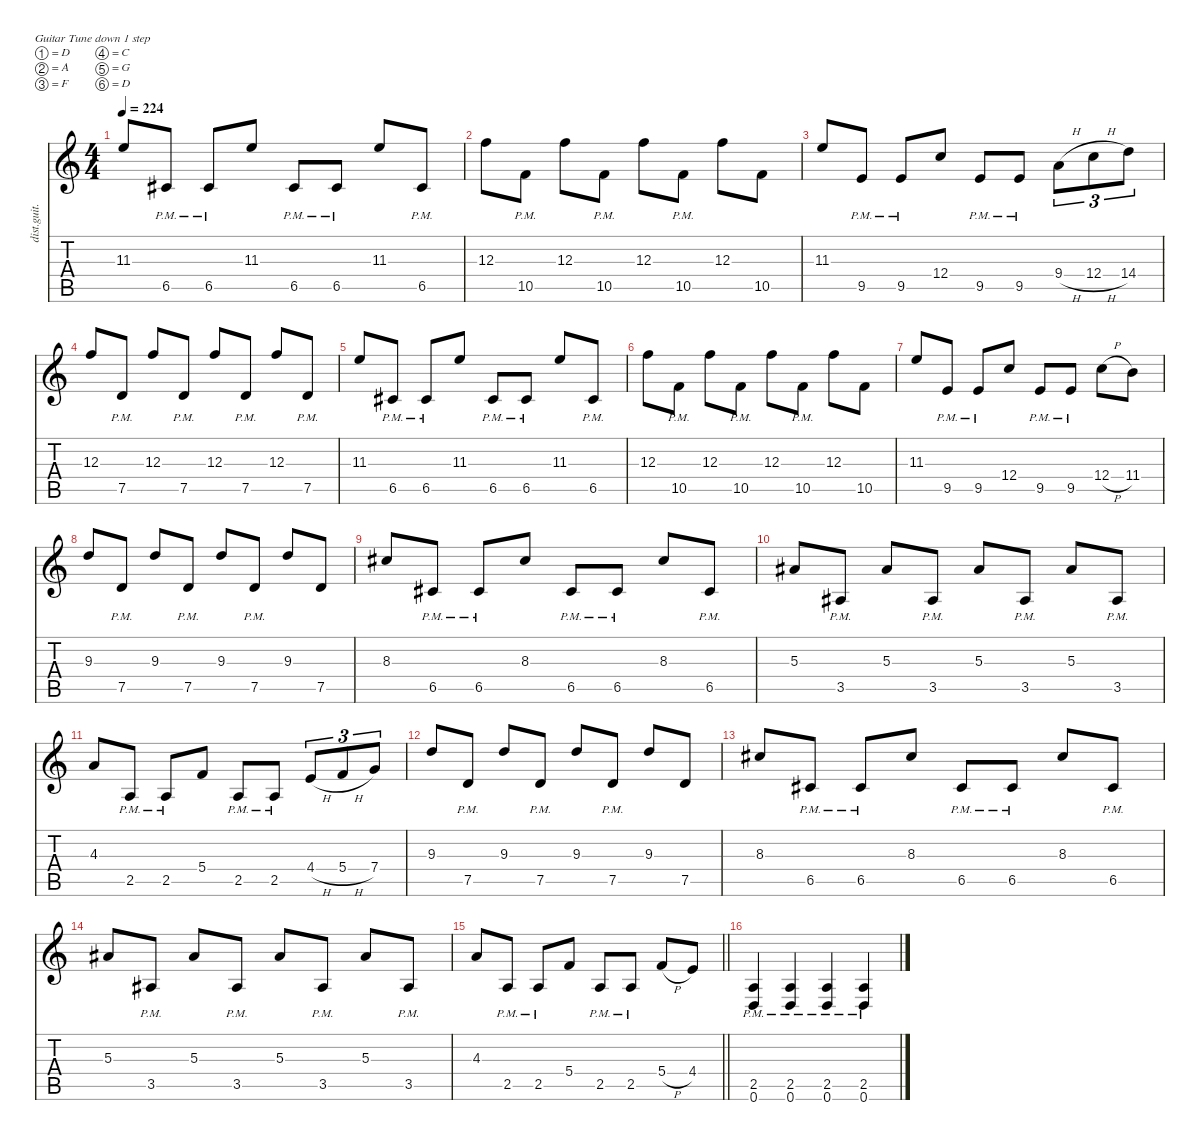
\defaultSystemsLayout 4
\hideDynamics
\bracketExtendMode nobrackets
\otherSystemsTrackNameOrientation horizontal
\track ("Right Guitar" "dist.guit.") {instrument distortionguitar}
\staff {score tabs}
\tuning (D4 A3 F3 C3 G2 D2)
\ts (4 4)
\tempo 224
\clef g2
\ks c
11.3.8{dy f beam Up} 6.5{pm acc #}.8{beam Up} 6.5{pm acc #}.8{beam Up} 11.3.8{beam Up} 6.5{pm acc #}.8{beam Up} 6.5{pm acc #}.8{beam Up} 11.3.8{beam Up} 6.5{pm acc #}.8{beam Up} |
12.3.8{beam Down} 10.5{pm}.8{beam Down} 12.3.8{beam Down} 10.5{pm}.8{beam Down} 12.3.8{beam Down} 10.5{pm}.8{beam Down} 12.3.8{beam Down} 10.5.8{beam Down} |
11.3.8{beam Up} 9.5{pm}.8{beam Up} 9.5{pm}.8{beam Up} 12.4.8{beam Up} 9.5{pm}.8{beam Up} 9.5{pm}.8{beam Up} 9.4{h}.8{tu (3 2) beam Down} 12.4{h}.8{tu (3 2) beam Down} 14.4.8{tu (3 2) beam Down} |
12.3.8{beam Up} 7.5{pm}.8{beam Up} 12.3.8{beam Up} 7.5{pm}.8{beam Up} 12.3.8{beam Up} 7.5{pm}.8{beam Up} 12.3.8{beam Up} 7.5{pm}.8{beam Up} |
11.3.8{beam Up} 6.5{pm acc #}.8{beam Up} 6.5{pm acc #}.8{beam Up} 11.3.8{beam Up} 6.5{pm acc #}.8{beam Up} 6.5{pm acc #}.8{beam Up} 11.3.8{beam Up} 6.5{pm acc #}.8{beam Up} |
12.3.8{beam Down} 10.5{pm}.8{beam Down} 12.3.8{beam Down} 10.5{pm}.8{beam Down} 12.3.8{beam Down} 10.5{pm}.8{beam Down} 12.3.8{beam Down} 10.5.8{beam Down} |
11.3.8{beam Up} 9.5{pm}.8{beam Up} 9.5{pm}.8{beam Up} 12.4.8{beam Up} 9.5{pm}.8{beam Up} 9.5{pm}.8{beam Up} 12.4{h}.8{beam Down} 11.4.8{beam Down} |
9.3.8{beam Up} 7.5{pm}.8{beam Up} 9.3.8{beam Up} 7.5{pm}.8{beam Up} 9.3.8{beam Up} 7.5{pm}.8{beam Up} 9.3.8{beam Up} 7.5.8{beam Up} |
8.3{acc #}.8{beam Up} 6.5{pm acc #}.8{beam Up} 6.5{pm acc #}.8{beam Up} 8.3{acc #}.8{beam Up} 6.5{pm acc #}.8{beam Up} 6.5{pm acc #}.8{beam Up} 8.3{acc #}.8{beam Up} 6.5{pm acc #}.8{beam Up} |
5.3{acc #}.8{beam Up} 3.5{pm acc #}.8{beam Up} 5.3{acc #}.8{beam Up} 3.5{pm acc #}.8{beam Up} 5.3{acc #}.8{beam Up} 3.5{pm acc #}.8{beam Up} 5.3{acc #}.8{beam Up} 3.5{pm acc #}.8{beam Up} |
4.3.8{beam Up} 2.5{pm}.8{beam Up} 2.5{pm}.8{beam Up} 5.4.8{beam Up} 2.5{pm}.8{beam Up} 2.5{pm}.8{beam Up} 4.4{h}.8{tu (3 2) beam Up} 5.4{h}.8{tu (3 2) beam Up} 7.4.8{tu (3 2) beam Up} |
9.3.8{beam Up} 7.5{pm}.8{beam Up} 9.3.8{beam Up} 7.5{pm}.8{beam Up} 9.3.8{beam Up} 7.5{pm}.8{beam Up} 9.3.8{beam Up} 7.5.8{beam Up} |
8.3{acc #}.8{beam Up} 6.5{pm acc #}.8{beam Up} 6.5{pm acc #}.8{beam Up} 8.3{acc #}.8{beam Up} 6.5{pm acc #}.8{beam Up} 6.5{pm acc #}.8{beam Up} 8.3{acc #}.8{beam Up} 6.5{pm acc #}.8{beam Up} |
5.3{acc #}.8{beam Up} 3.5{pm acc #}.8{beam Up} 5.3{acc #}.8{beam Up} 3.5{pm acc #}.8{beam Up} 5.3{acc #}.8{beam Up} 3.5{pm acc #}.8{beam Up} 5.3{acc #}.8{beam Up} 3.5{pm acc #}.8{beam Up} |
\barLineRight lightlight
4.3.8{beam Up} 2.5{pm}.8{beam Up} 2.5{pm}.8{beam Up} 5.4.8{beam Up} 2.5{pm}.8{beam Up} 2.5{pm}.8{beam Up} 5.4{h}.8{beam Up} 4.4.8{beam Up} |
(2.5{pm} 0.6{pm}).4{beam Up} (2.5{pm} 0.6{pm}).4{beam Up} (2.5{pm} 0.6{pm}).4{beam Up} (2.5{pm} 0.6{pm}).4{beam Up}
